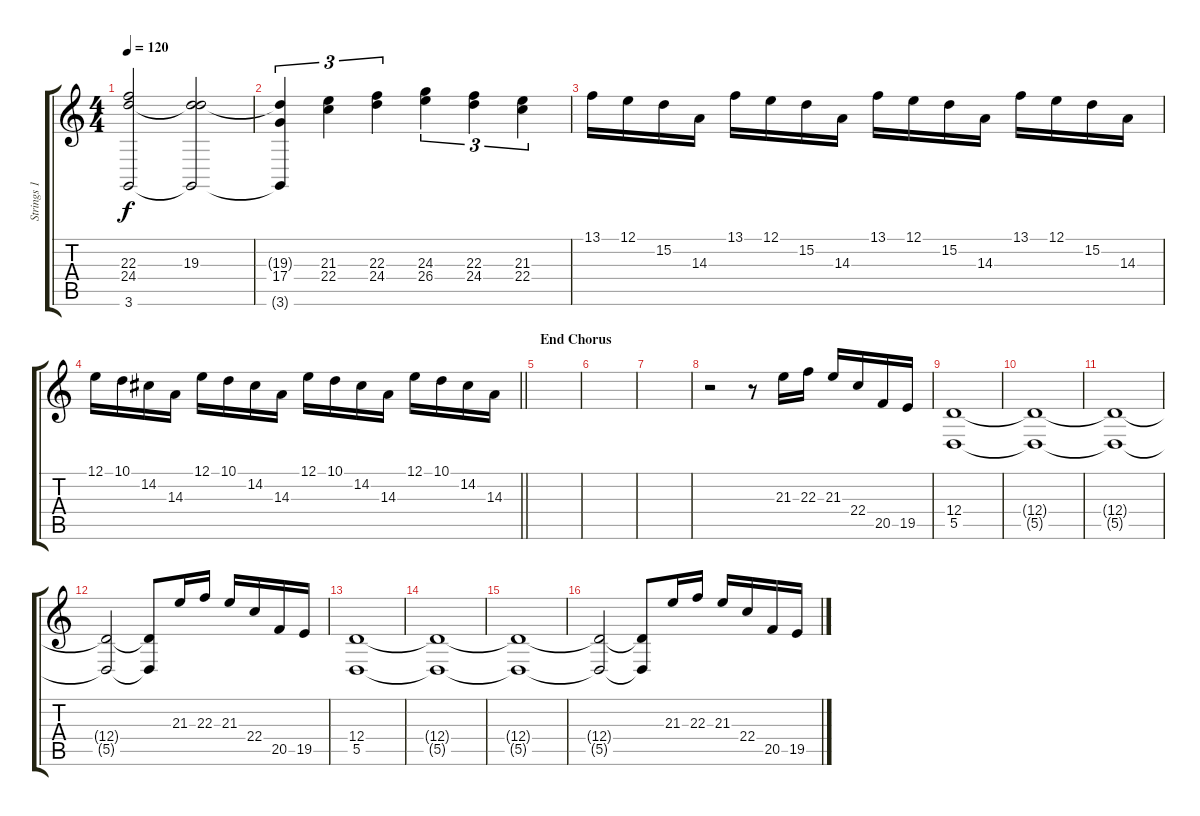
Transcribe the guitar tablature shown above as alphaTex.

\track ("Strings 1" "Strings 1") {instrument stringensemble1}
\staff {score tabs}
\tuning (E4 B3 G3 D3 A2 E2) {hide}
\ts (4 4)
\tempo 120
\clef g2
\ks c
(22.3 24.4 3.6).2{dy f} (19.3 24.4{t} 3.6{t}).2 |
(19.3{t} 17.4 3.6{t}).4{tu (3 2)} (21.3 22.4).4{tu (3 2)} (22.3 24.4).4{tu (3 2)} (24.3 26.4).4{tu (3 2)} (22.3 24.4).4{tu (3 2)} (21.3 22.4).4{tu (3 2)} |
13.1.16 12.1.16 15.2.16 14.3.16 13.1.16 12.1.16 15.2.16 14.3.16 13.1.16 12.1.16 15.2.16 14.3.16 13.1.16 12.1.16 15.2.16 14.3.16 |
\barLineRight lightlight
12.1.16 10.1.16 14.2.16 14.3.16 12.1.16 10.1.16 14.2.16 14.3.16 12.1.16 10.1.16 14.2.16 14.3.16 12.1.16 10.1.16 14.2.16 14.3.16 |
\section ("" "End Chorus")
|
|
|
r.2 r.8 21.3.16 22.3.16 21.3.16 22.4.16 20.5.16 19.5.16 |
(12.4 5.5).1 |
(12.4{t} 5.5{t}).1 |
(12.4{t} 5.5{t}).1 |
(12.4{t} 5.5{t}).2 (12.4{t} 5.5{t}).8 21.3.16 22.3.16 21.3.16 22.4.16 20.5.16 19.5.16 |
(12.4 5.5).1 |
(12.4{t} 5.5{t}).1 |
(12.4{t} 5.5{t}).1 |
(12.4{t} 5.5{t}).2 (12.4{t} 5.5{t}).8 21.3.16 22.3.16 21.3.16 22.4.16 20.5.16 19.5.16
